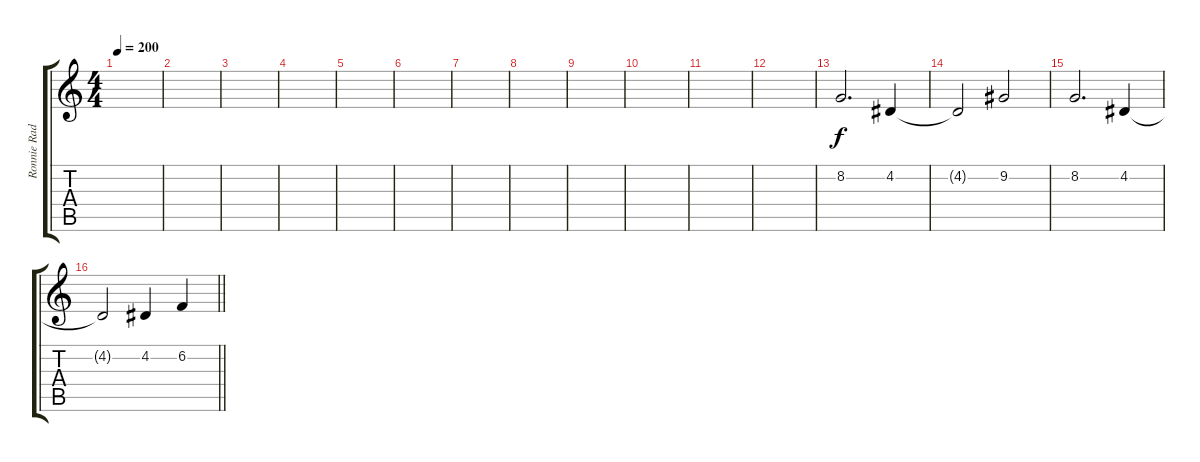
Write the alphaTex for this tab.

\track ("Ronnie Radke - Vocals" "Ronnie Rad") {instrument altosax}
\staff {score tabs}
\tuning (E4 B3 G3 D3 A2 E2) {hide}
\ts (4 4)
\tempo 200
\clef g2
\ks c
|
|
|
|
|
|
|
|
|
|
|
|
8.2.2{d} 4.2.4 |
4.2{t}.2 9.2.2 |
8.2.2{d} 4.2.4 |
\barLineRight lightlight
4.2{t}.2 4.2.4 6.2.4
